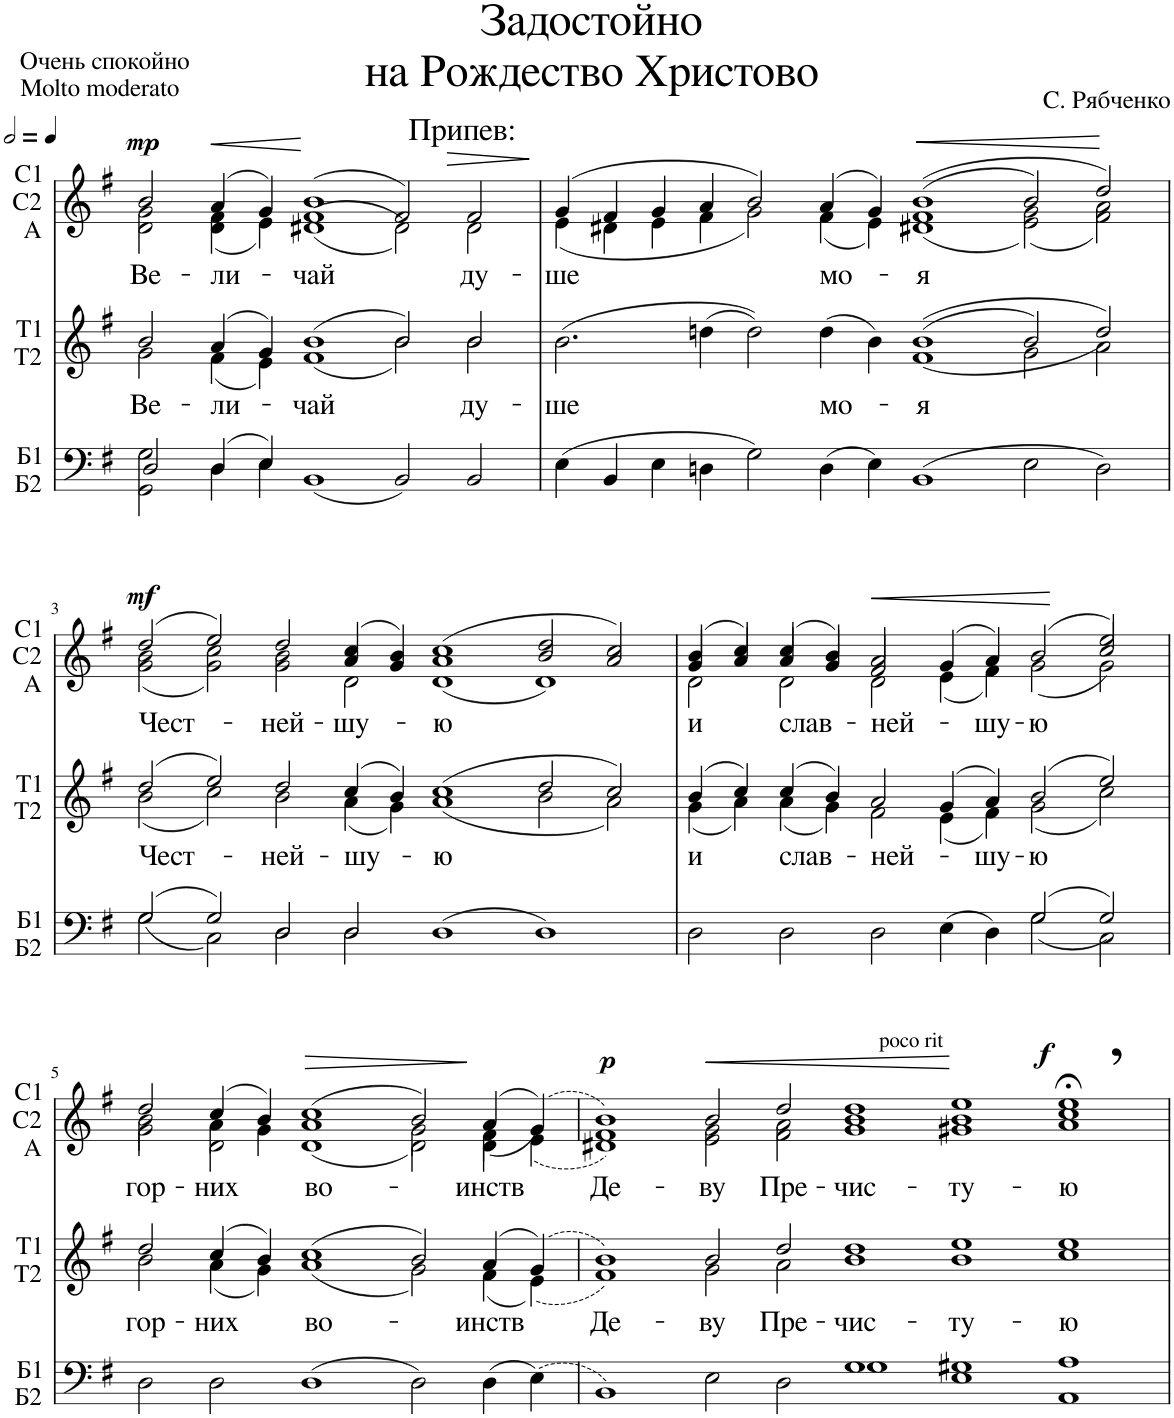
**kern	**kern	**text	**kern	**text	**dynam
*part3	*part2	*part2	*part1	*part1	*part1
*staff3	*staff2	*staff2	*staff1	*staff1	*staff1
*I"Б1 Б2	*I"T1 T2	*	*I"C1 C2 A	*	*
*	*I'T1 T2	*	*I'C1 C2 A	*	*
*clefF4	*clefG2	*	*clefG2	*	*
*k[f#]	*k[f#]	*	*k[f#]	*	*
*M12/4	*M12/4	*	*M12/4	*	*
=1	=1	=1	=1	=1	=1
*^	*	*	*	*	*
!	!	!	!LO:LY:b	!	!LO:LY:b	!LO:DY:a
*	*	*^	*	*^	*	*
2D/	2GG\ 2G\	2b/	2g\	Ве-	2b/	2d\ 2g\	Ве-	mp
!	!	!	!	!LO:LY:b	!	!	!LO:LY:b	!LO:HP:b
(4D/	4D\	(4a/	(4f#\	-ли-	(4a/	(4d\ 4f#\	-ли-	<
4E/)	4E\	4g/)	4e\)	.	4g/)	4e\)	.	.
!	!	!	!	!LO:LY:b	!	!	!LO:LY:b	!
(1BB	4ryy	(1b	(1f#	чай	(1b	((>1d#X 1f#	чай	[
.	2.ryy	.	.	.	.	.	.	.
!	!	!	!	!	!LO:TX:a:t=Припев&colon;	!	!	!
2BB/)	4ryy	2b/)	2b\)	.	2f#/)	2d#\))	.	.
.	2.ryy	.	.	.	.	.	.	.
!	!	!	!	!LO:LY:b	!	!	!LO:LY:b	!LO:HP:b
2BB/	.	2b/	2b\	ду-	2f#/	2d#\	ду-	>
*v	*v	*	*	*	*v	*v	*	*
*	*v	*v	*	*	*	*
.	.	.	.	.	]
=2	=2	=2	=2	=2	=2
*M16/4	*M16/4	*	*M16/4	*	*
!	!	!LO:LY:b	!	!LO:LY:b	!
*	*^	*	*^	*	*
(4E\	(2.b\	0.ryy	-ше	(4g/	(4e\	-ше	.
4BB/	.	.	.	4f#/	4d#X\	.	.
4E\	.	.	.	4g/	4e\	.	.
4Dn\	(4ddn\	.	.	4a/	4f#\	.	.
2G\)	2dd\))	.	.	2b/)	2g\)	.	.
!	!	!	!LO:LY:b	!	!	!LO:LY:b	!
(4D\	(4dd\	.	мо-	(4a/	(4f#\	мо-	.
4E\)	4b\)	.	.	4g/)	4e\)	.	.
!	!	!	!LO:LY:b	!	!	!LO:LY:b	!LO:HP:b
(1BB	(>((<1f# 1b	.	я	((1b	(1d#X 1f#	я	<
2E\	2b/)	2g\	.	2b/)	(2e\ 2g\)	.	.
2D\)	2dd/))	2a\	.	2dd/)	2f#\ 2a\)	.	.
*	*v	*v	*	*	*	*	*
*	*	*	*v	*v	*	*
.	.	.	.	.	[
!!LO:LB:g=z
=3	=3	=3	=3	=3	=3
*^	*	*	*	*	*
!	!	!	!LO:LY:b	!	!LO:LY:b	!LO:DY:a
*	*	*^	*	*^	*	*
((<2G/	2G\	(2dd/	(2b\	Чест-	(2dd/	(2g\ 2b\	Чест-	mf
2G/)	2C\)	2ee/)	2cc\)	.	2ee/)	2g\ 2cc\)	.	.
!	!	!	!	!LO:LY:b	!	!	!LO:LY:b	!
2D/	2D\	2dd/	2b\	ней-	2dd/	2g\ 2b\	ней-	.
!	!	!	!	!LO:LY:b	!	!	!LO:LY:b	!
2D/	2D\	(4cc/	(4a\	-шу-	(4a/ 4cc/	2d\	-шу-	.
.	.	4b/)	4g\)	.	4g/ 4b/)	.	.	.
!	!	!	!	!LO:LY:b	!	!	!LO:LY:b	!
(1D	2ryy	(1cc	(1a	ю	(1cc	(1d 1a	-ю	.
.	2ryy	.	.	.	.	.	.	.
1D)	2ryy	2dd/	2b\	.	2b/ 2dd/	1d)	.	.
.	2ryy	2cc/)	2a\)	.	2a/ 2cc/)	.	.	.
*	*	*	*	*	*v	*v	*	*
=4	=4	=4	=4	=4	=4	=4	=4
*M12/4	*	*M12/4	*	*	*M12/4	*	*
!	!	!	!	!LO:LY:b	!	!LO:LY:b	!
*	*	*	*	*	*^	*	*
*	*	*	*	*	*	*^	*	*
2D\	0ryy	(4b/	(4g\	и	(4b/	4g/	2d\	и	.
.	.	4cc/)	4a\)	.	4cc/)	4a/	.	.	.
!	!	!	!	!LO:LY:b	!	!	!	!LO:LY:b	!
2D\	.	(4cc/	(4a\	слав-	(4cc/	4a/	2d\	слав-	.
.	.	4b/)	4g\)	.	4b/)	4g/	.	.	.
!	!	!	!	!LO:LY:b	!	!	!	!LO:LY:b	!LO:HP:b
2D\	.	2a/	2f#\	ней-	2a/	2f#/	2d\	ней-	<
(4E\	.	(4g/	(4e\	.	(4g/	(4e\	2ryy	.	.
!	!	!	!	!LO:LY:b	!	!	!	!LO:LY:b	!
4D\)	.	4a/)	4f#\)	шу-	4a/)	4f#\)	.	шу-	.
!	!	!	!	!LO:LY:b	!	!	!	!LO:LY:b	!
((<2G/	2G\	(2b/	(2g\	-ю	(2b/	(<2g\	2ryy	-ю	.
2G/))	2C\	2ee/)	2cc\)	.	2ee/)	2cc/)	2g\	.	[
!!LO:LB:g=z	!!	!!
=5	=5	=5	=5	=5	=5	=5	=5	=5	=5
!	!	!	!	!LO:LY:b	!	!	!	!LO:LY:b	!
*v	*v	*	*	*	*	*	*	*	*
2D\	2dd/	2b\	гор-	2dd/	2b\	2g\	гор-	.
!	!	!	!LO:LY:b	!	!	!	!LO:LY:b	!
2D\	(4cc/	(4a\	-них	(4cc/	4a\	2d\	-них	.
.	4b/)	4g\)	.	4b/)	4g\	.	.	.
!	!	!	!LO:LY:b	!	!	!	!LO:LY:b	!LO:HP:b
(1D	(1cc	(1a	во-	(1cc	1a	(<1d	во-	>
2D\)	2b/)	2g\)	.	2b/)	2g\	2d\)	.	.
!	!	!	!LO:LY:b	!	!	!	!LO:LY:b	!
(4D\	(4a/	(4f#\	инств	(4a/	4f#\	(4d\	инств	]
(4E\)	(4g/)	(4e\)	.	(4g/)	(4e\	4ryy)	.	.
*	*	*	*	*v	*v	*v	*	*
=6	=6	=6	=6	=6	=6	=6
*M20/4	*M20/4	*	*	*M20/4	*	*
*^	*	*	*	*^	*	*
*	*	*	*	*	*	*^	*	*
!	!	!	!	!LO:LY:b	!	!	!	!LO:LY:b	!LO:DY:a
*	*	*	*	*	*	*v	*v	*	*
1BB)	0ryy	1b)	1f#)	Де-	1b)	1d#X 1f#)	Де-	p
!	!	!	!	!	!LO:TX:a:t=poco rit	!	!	!
!	!	!	!	!LO:LY:b	!	!	!LO:LY:b	!LO:HP:b
2E\	.	2b/	2g\	-ву	2b/	2e\ 2g\	-ву	<
!	!	!	!	!LO:LY:b	!	!	!LO:LY:b	!
2D\	.	2dd/	2a\	Пре-	2dd/	2f#\ 2a\	Пре-	.
!	!	!	!	!LO:LY:b	!	!	!LO:LY:b	!
1G	1G	1dd	1b	-чис-	1dd	1g 1b	-чис-	.
!	!	!	!	!LO:LY:b	!	!	!LO:LY:b	!
1E 1G#X	0ryy	1ee	1b	-ту-	1ee	1g#X 1b	-ту-	[
!	!	!	!	!	!LO:TX:a:t=,	!	!	!
!	!	!	!	!LO:LY:b	!	!	!LO:LY:b	!LO:DY:a
1AA 1A	.	1ee	1cc	-ю	1ee;<	1a 1cc	-ю	f
*v	*v	*	*	*	*v	*v	*	*
*	*v	*v	*	*	*	*
=	=	=	=	=	=
*-	*-	*-	*-	*-	*-
